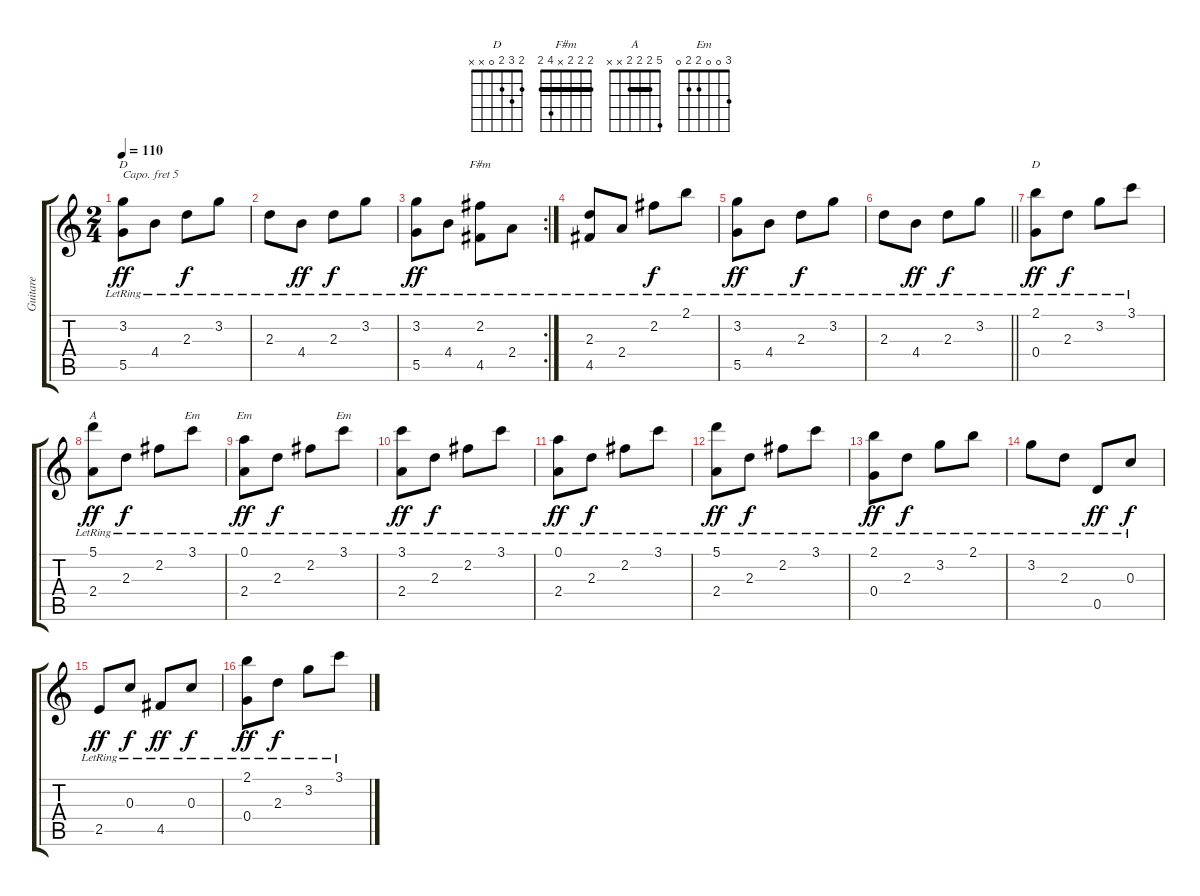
\track ("Guitare" "Guitare") {instrument acousticguitarnylon}
\staff {score tabs}
\capo 5
\tuning (E4 B3 G3 D3 A2 E2) {hide}
\chord ("D" 2 3 2 4 5 2) {barre 2}
\chord ("F#m" 2 2 2 x 4 2) {barre 2}
\chord ("D" 2 3 2 0 x x)
\chord ("A" 5 2 2 2 x x) {barre 2}
\chord ("Em" 3 x x 2 x x) {barre 2}
\chord ("Em" 0 0 0 2 2 0)
\chord ("Em" 3 0 0 2 2 0)
\ts (2 4)
\tempo 110
\clef g2
\ks c
(3.2{lr} 5.5{lr}).8{ch "D" dy ff} 4.4{lr}.8 2.3{lr}.8{dy f} 3.2{lr}.8 |
2.3{lr}.8 4.4{lr}.8{dy ff} 2.3{lr}.8{dy f} 3.2{lr}.8 |
\rc 2
(3.2{lr} 5.5{lr}).8{dy ff} 4.4{lr}.8 (2.2{lr} 4.5{lr}).8{ch "F#m"} 2.4{lr}.8 |
(2.3{lr} 4.5{lr}).8 2.4{lr}.8 2.2{lr}.8{dy f} 2.1{lr}.8 |
(3.2{lr} 5.5{lr}).8{dy ff} 4.4{lr}.8 2.3{lr}.8{dy f} 3.2{lr}.8 |
\barLineRight lightlight
2.3{lr}.8 4.4{lr}.8{dy ff} 2.3{lr}.8{dy f} 3.2{lr}.8 |
(2.1{lr} 0.4{lr}).8{ch "D" dy ff} 2.3{lr}.8{dy f} 3.2{lr}.8 3.1{lr}.8 |
(5.1{lr} 2.4{lr}).8{ch "A" dy ff} 2.3{lr}.8{dy f} 2.2{lr}.8 3.1{lr}.8{ch "Em"} |
(0.1{lr} 2.4{lr}).8{ch "Em" dy ff} 2.3{lr}.8{dy f} 2.2{lr}.8 3.1{lr}.8{ch "Em"} |
(3.1{lr} 2.4{lr}).8{dy ff} 2.3{lr}.8{dy f} 2.2{lr}.8 3.1{lr}.8 |
(0.1{lr} 2.4{lr}).8{dy ff} 2.3{lr}.8{dy f} 2.2{lr}.8 3.1{lr}.8 |
(5.1{lr} 2.4{lr}).8{dy ff} 2.3{lr}.8{dy f} 2.2{lr}.8 3.1{lr}.8 |
(2.1{lr} 0.4{lr}).8{dy ff} 2.3{lr}.8{dy f} 3.2{lr}.8 2.1{lr}.8 |
3.2{lr}.8 2.3{lr}.8 0.5{lr}.8{dy ff} 0.3{lr}.8{dy f} |
2.5{lr}.8{dy ff} 0.3{lr}.8{dy f} 4.5{lr}.8{dy ff} 0.3{lr}.8{dy f} |
(2.1{lr} 0.4{lr}).8{dy ff} 2.3{lr}.8{dy f} 3.2{lr}.8 3.1{lr}.8
